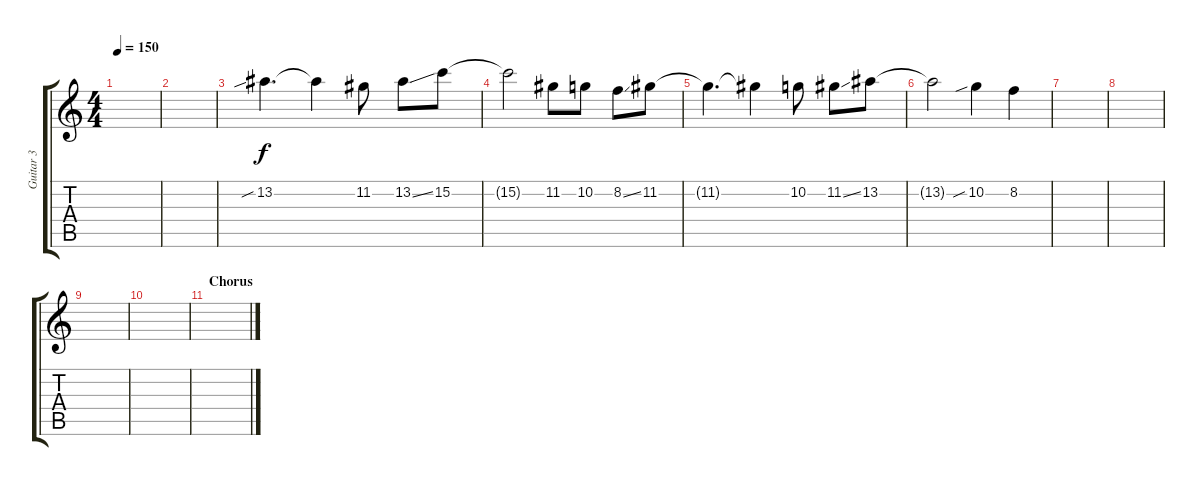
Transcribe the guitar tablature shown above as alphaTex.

\track ("Guitar 3" "Guitar 3") {instrument distortionguitar}
\staff {score tabs}
\tuning (D4 A3 F3 C3 G2 C2) {hide}
\ts (4 4)
\tempo 150
\clef g2
\ks c
|
|
13.2{sib}.4{d} 13.2{t}.4 11.2.8 13.2{ss}.8 15.2.8 |
15.2{t}.2 11.2.8 10.2.8 8.2{ss}.8 11.2.8 |
11.2{t}.4{d} 11.2{t}.4 10.2.8 11.2{ss}.8 13.2.8 |
13.2{t}.2 10.2{sib}.4 8.2.4 |
|
|
|
|
\section ("" "Chorus")
